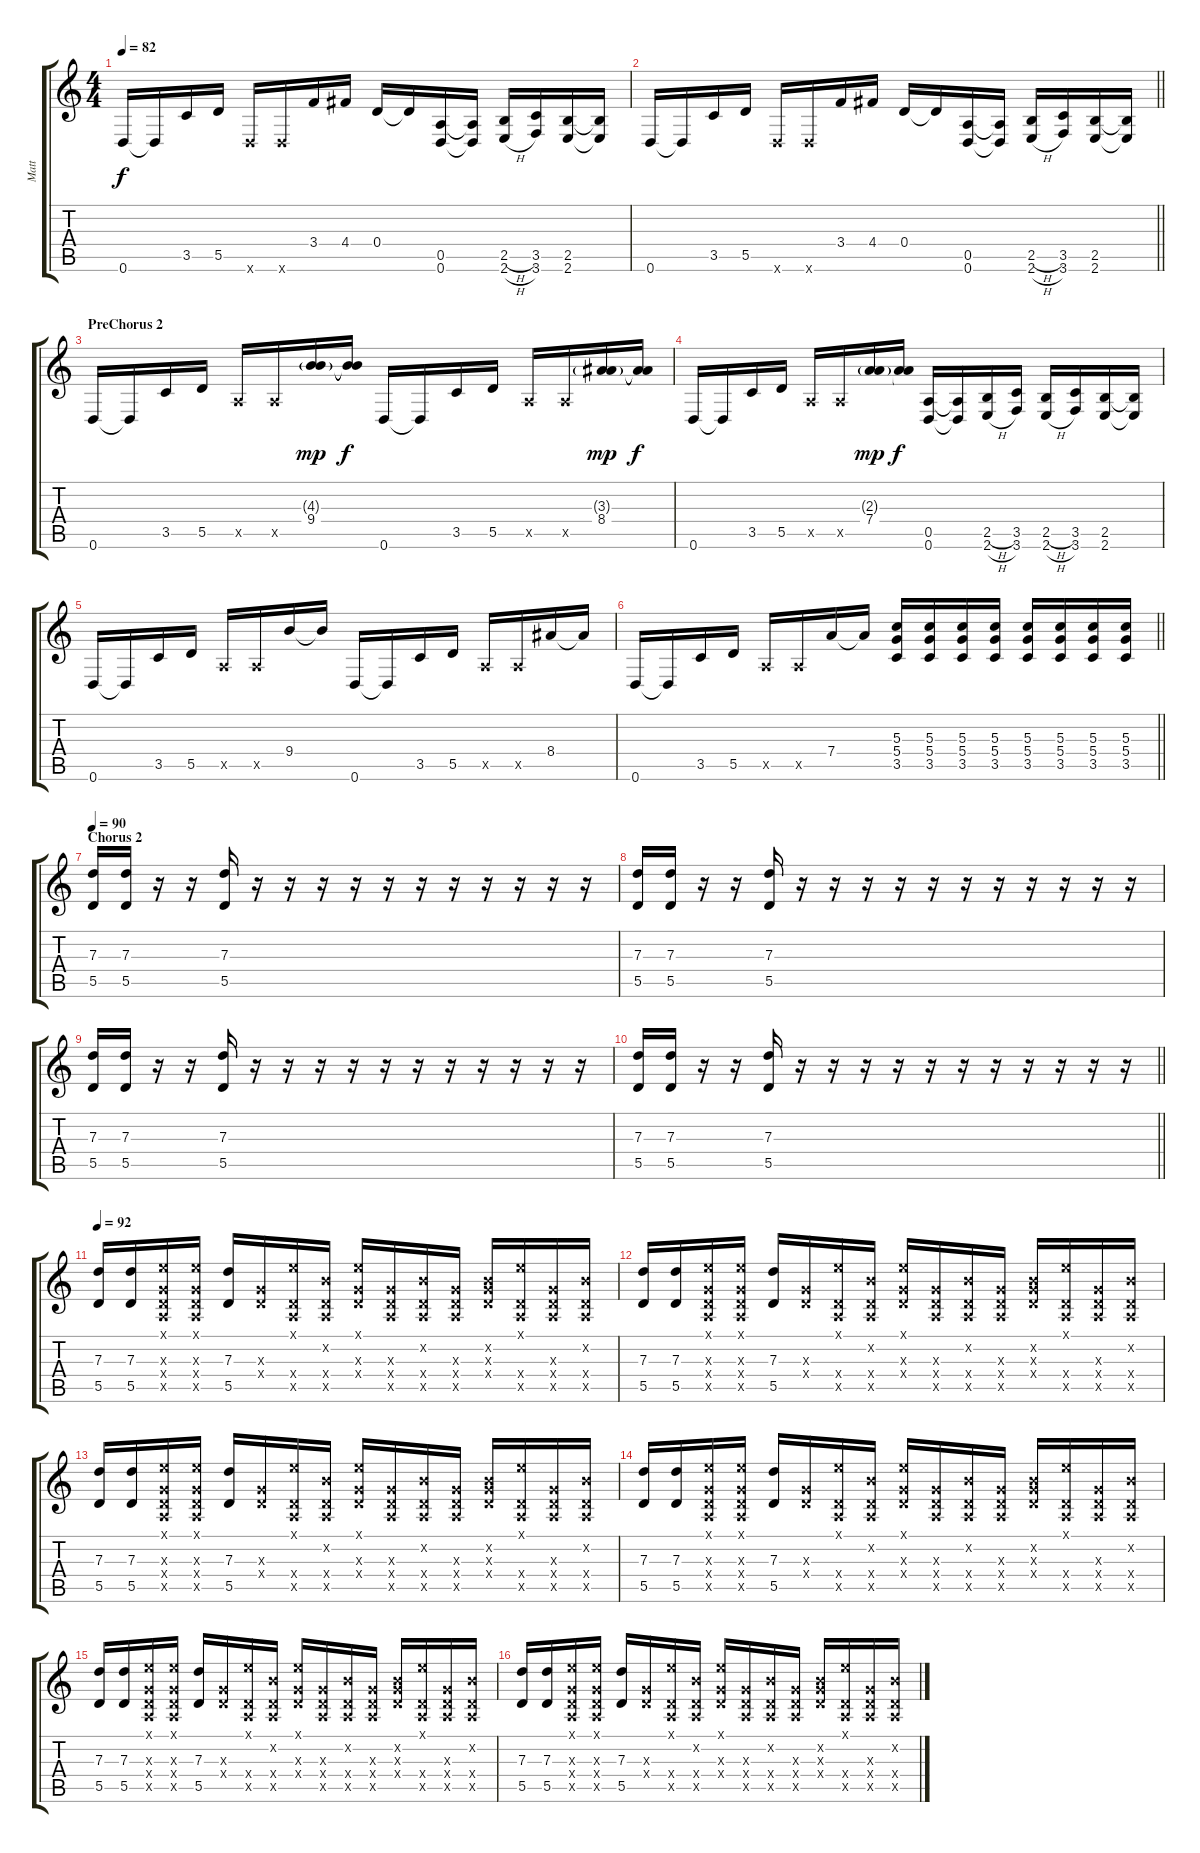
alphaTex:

\track ("Matt" "Matt") {instrument overdrivenguitar}
\staff {score tabs}
\tuning (E4 B3 G3 D3 A2 D2) {hide}
\ts (4 4)
\tempo 82
\clef g2
\ks c
0.6.16{dy f} 0.6{t}.16 3.5.16 5.5.16 0.6{x}.16 0.6{x}.16 3.4.16 4.4.16 0.4.16 0.4{t}.16 (0.5 0.6).16 (0.5{t} 0.6{t}).16 (2.5{h} 2.6{h}).16 (3.5 3.6).16 (2.5 2.6).16 (2.5{t} 2.6{t}).16 |
\barLineRight lightlight
0.6.16 0.6{t}.16 3.5.16 5.5.16 0.6{x}.16 0.6{x}.16 3.4.16 4.4.16 0.4.16 0.4{t}.16 (0.5 0.6).16 (0.5{t} 0.6{t}).16 (2.5{h} 2.6{h}).16 (3.5 3.6).16 (2.5 2.6).16 (2.5{t} 2.6{t}).16 |
\section ("" "PreChorus 2")
0.6.16 0.6{t}.16 3.5.16 5.5.16 0.5{x}.16 0.5{x}.16 (4.3{g} 9.4).16{dy mp} (4.3{t} 9.4{t}).16{dy f} 0.6.16 0.6{t}.16 3.5.16 5.5.16 0.5{x}.16 0.5{x}.16 (3.3{g} 8.4).16{dy mp} (3.3{t} 8.4{t}).16{dy f} |
0.6.16 0.6{t}.16 3.5.16 5.5.16 0.5{x}.16 0.5{x}.16 (2.3{g} 7.4).16{dy mp} (2.3{t} 7.4{t}).16{dy f} (0.5 0.6).16 (0.5{t} 0.6{t}).16 (2.5{h} 2.6{h}).16 (3.5 3.6).16 (2.5{h} 2.6{h}).16 (3.5 3.6).16 (2.5 2.6).16 (2.5{t} 2.6{t}).16 |
0.6.16 0.6{t}.16 3.5.16 5.5.16 0.5{x}.16 0.5{x}.16 9.4.16 9.4{t}.16 0.6.16 0.6{t}.16 3.5.16 5.5.16 0.5{x}.16 0.5{x}.16 8.4.16 8.4{t}.16 |
\barLineRight lightlight
0.6.16 0.6{t}.16 3.5.16 5.5.16 0.5{x}.16 0.5{x}.16 7.4.16 7.4{t}.16 (5.3 5.4 3.5).16 (5.3 5.4 3.5).16 (5.3 5.4 3.5).16 (5.3 5.4 3.5).16 (5.3 5.4 3.5).16 (5.3 5.4 3.5).16 (5.3 5.4 3.5).16 (5.3 5.4 3.5).16 |
\section ("" "Chorus 2")
\tempo 90
(7.3 5.5).16 (7.3 5.5).16 r.16 r.16 (7.3 5.5).16 r.16 r.16 r.16 r.16 r.16 r.16 r.16 r.16 r.16 r.16 r.16 |
(7.3 5.5).16 (7.3 5.5).16 r.16 r.16 (7.3 5.5).16 r.16 r.16 r.16 r.16 r.16 r.16 r.16 r.16 r.16 r.16 r.16 |
(7.3 5.5).16 (7.3 5.5).16 r.16 r.16 (7.3 5.5).16 r.16 r.16 r.16 r.16 r.16 r.16 r.16 r.16 r.16 r.16 r.16 |
\barLineRight lightlight
(7.3 5.5).16 (7.3 5.5).16 r.16 r.16 (7.3 5.5).16 r.16 r.16 r.16 r.16 r.16 r.16 r.16 r.16 r.16 r.16 r.16 |
\tempo 92
(7.3 5.5).16 (7.3 5.5).16 (0.1{x} 0.3{x} 0.4{x} 0.5{x}).16 (0.1{x} 0.3{x} 0.4{x} 0.5{x}).16 (7.3 5.5).16 (0.3{x} 0.4{x}).16 (0.1{x} 0.4{x} 0.5{x}).16 (0.2{x} 0.4{x} 0.5{x}).16 (0.1{x} 0.3{x} 0.4{x}).16 (0.3{x} 0.4{x} 0.5{x}).16 (0.2{x} 0.4{x} 0.5{x}).16 (0.3{x} 0.4{x} 0.5{x}).16 (0.2{x} 0.3{x} 0.4{x}).16 (0.1{x} 0.4{x} 0.5{x}).16 (0.3{x} 0.4{x} 0.5{x}).16 (0.2{x} 0.4{x} 0.5{x}).16 |
(7.3 5.5).16 (7.3 5.5).16 (0.1{x} 0.3{x} 0.4{x} 0.5{x}).16 (0.1{x} 0.3{x} 0.4{x} 0.5{x}).16 (7.3 5.5).16 (0.3{x} 0.4{x}).16 (0.1{x} 0.4{x} 0.5{x}).16 (0.2{x} 0.4{x} 0.5{x}).16 (0.1{x} 0.3{x} 0.4{x}).16 (0.3{x} 0.4{x} 0.5{x}).16 (0.2{x} 0.4{x} 0.5{x}).16 (0.3{x} 0.4{x} 0.5{x}).16 (0.2{x} 0.3{x} 0.4{x}).16 (0.1{x} 0.4{x} 0.5{x}).16 (0.3{x} 0.4{x} 0.5{x}).16 (0.2{x} 0.4{x} 0.5{x}).16 |
(7.3 5.5).16 (7.3 5.5).16 (0.1{x} 0.3{x} 0.4{x} 0.5{x}).16 (0.1{x} 0.3{x} 0.4{x} 0.5{x}).16 (7.3 5.5).16 (0.3{x} 0.4{x}).16 (0.1{x} 0.4{x} 0.5{x}).16 (0.2{x} 0.4{x} 0.5{x}).16 (0.1{x} 0.3{x} 0.4{x}).16 (0.3{x} 0.4{x} 0.5{x}).16 (0.2{x} 0.4{x} 0.5{x}).16 (0.3{x} 0.4{x} 0.5{x}).16 (0.2{x} 0.3{x} 0.4{x}).16 (0.1{x} 0.4{x} 0.5{x}).16 (0.3{x} 0.4{x} 0.5{x}).16 (0.2{x} 0.4{x} 0.5{x}).16 |
(7.3 5.5).16 (7.3 5.5).16 (0.1{x} 0.3{x} 0.4{x} 0.5{x}).16 (0.1{x} 0.3{x} 0.4{x} 0.5{x}).16 (7.3 5.5).16 (0.3{x} 0.4{x}).16 (0.1{x} 0.4{x} 0.5{x}).16 (0.2{x} 0.4{x} 0.5{x}).16 (0.1{x} 0.3{x} 0.4{x}).16 (0.3{x} 0.4{x} 0.5{x}).16 (0.2{x} 0.4{x} 0.5{x}).16 (0.3{x} 0.4{x} 0.5{x}).16 (0.2{x} 0.3{x} 0.4{x}).16 (0.1{x} 0.4{x} 0.5{x}).16 (0.3{x} 0.4{x} 0.5{x}).16 (0.2{x} 0.4{x} 0.5{x}).16 |
(7.3 5.5).16 (7.3 5.5).16 (0.1{x} 0.3{x} 0.4{x} 0.5{x}).16 (0.1{x} 0.3{x} 0.4{x} 0.5{x}).16 (7.3 5.5).16 (0.3{x} 0.4{x}).16 (0.1{x} 0.4{x} 0.5{x}).16 (0.2{x} 0.4{x} 0.5{x}).16 (0.1{x} 0.3{x} 0.4{x}).16 (0.3{x} 0.4{x} 0.5{x}).16 (0.2{x} 0.4{x} 0.5{x}).16 (0.3{x} 0.4{x} 0.5{x}).16 (0.2{x} 0.3{x} 0.4{x}).16 (0.1{x} 0.4{x} 0.5{x}).16 (0.3{x} 0.4{x} 0.5{x}).16 (0.2{x} 0.4{x} 0.5{x}).16 |
(7.3 5.5).16 (7.3 5.5).16 (0.1{x} 0.3{x} 0.4{x} 0.5{x}).16 (0.1{x} 0.3{x} 0.4{x} 0.5{x}).16 (7.3 5.5).16 (0.3{x} 0.4{x}).16 (0.1{x} 0.4{x} 0.5{x}).16 (0.2{x} 0.4{x} 0.5{x}).16 (0.1{x} 0.3{x} 0.4{x}).16 (0.3{x} 0.4{x} 0.5{x}).16 (0.2{x} 0.4{x} 0.5{x}).16 (0.3{x} 0.4{x} 0.5{x}).16 (0.2{x} 0.3{x} 0.4{x}).16 (0.1{x} 0.4{x} 0.5{x}).16 (0.3{x} 0.4{x} 0.5{x}).16 (0.2{x} 0.4{x} 0.5{x}).16
